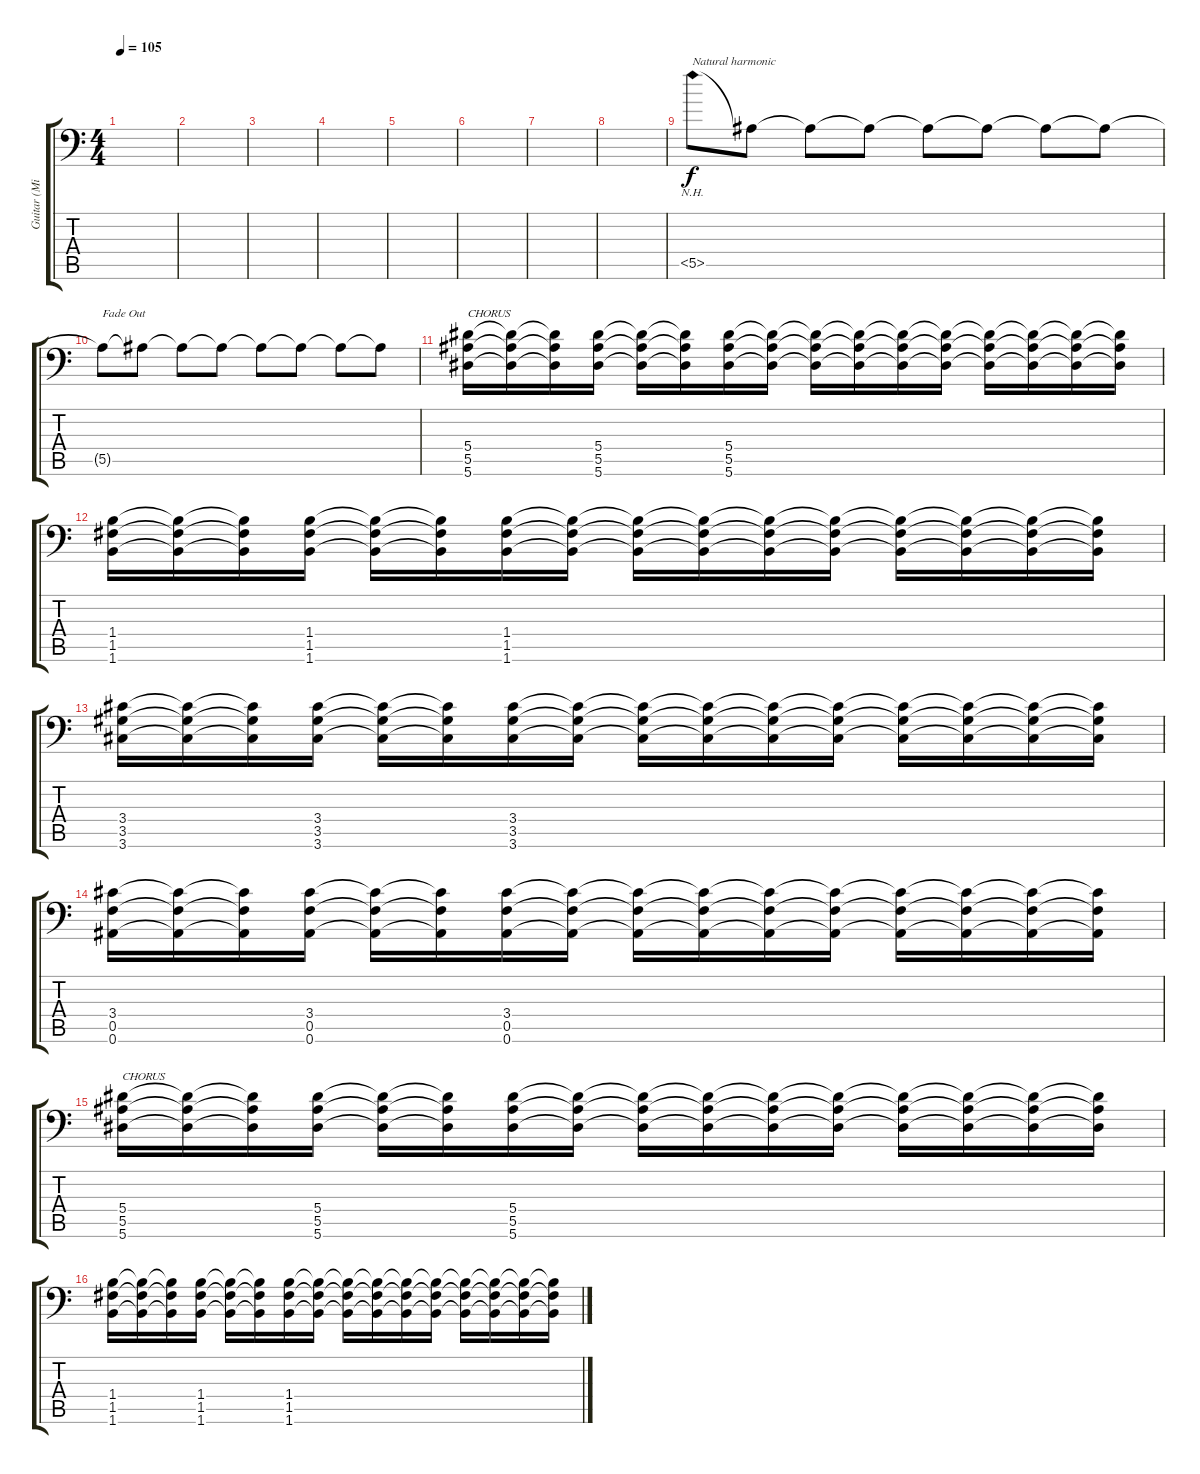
\track ("Guitar (Mike Shinoda)" "Guitar (Mi") {instrument distortionguitar}
\staff {score tabs}
\tuning (C4 G3 Eb3 Bb2 F2 Bb1) {hide}
\ts (4 4)
\tempo 105
\clef f4
\ks c
|
|
|
|
|
|
|
|
5.5{nh}.8{txt "Natural harmonic" volume 0} 5.5{t}.8 5.5{t}.8{volume 2} 5.5{t}.8{volume 3} 5.5{t}.8{volume 4} 5.5{t}.8{volume 5} 5.5{t}.8{volume 6} 5.5{t}.8{volume 7} |
5.5{t}.8{txt "Fade Out" volume 8 instrument distortionguitar} 5.5{t}.8{volume 9} 5.5{t}.8{volume 10} 5.5{t}.8{volume 11} 5.5{t}.8{volume 12} 5.5{t}.8{volume 13} 5.5{t}.8{volume 14} 5.5{t}.8{volume 16} |
(5.4 5.5 5.6).16{txt "CHORUS" volume 16 instrument distortionguitar} (5.4{t} 5.5{t} 5.6{t}).16 (5.4{t} 5.5{t} 5.6{t}).16 (5.4 5.5 5.6).16 (5.4{t} 5.5{t} 5.6{t}).16 (5.4{t} 5.5{t} 5.6{t}).16 (5.4 5.5 5.6).16 (5.4{t} 5.5{t} 5.6{t}).16 (5.4{t} 5.5{t} 5.6{t}).16 (5.4{t} 5.5{t} 5.6{t}).16 (5.4{t} 5.5{t} 5.6{t}).16 (5.4{t} 5.5{t} 5.6{t}).16 (5.4{t} 5.5{t} 5.6{t}).16 (5.4{t} 5.5{t} 5.6{t}).16 (5.4{t} 5.5{t} 5.6{t}).16 (5.4{t} 5.5{t} 5.6{t}).16 |
(1.4 1.5 1.6).16{volume 16 instrument distortionguitar} (1.4{t} 1.5{t} 1.6{t}).16 (1.4{t} 1.5{t} 1.6{t}).16 (1.4 1.5 1.6).16 (1.4{t} 1.5{t} 1.6{t}).16 (1.4{t} 1.5{t} 1.6{t}).16 (1.4 1.5 1.6).16 (1.4{t} 1.5{t} 1.6{t}).16 (1.4{t} 1.5{t} 1.6{t}).16 (1.4{t} 1.5{t} 1.6{t}).16 (1.4{t} 1.5{t} 1.6{t}).16 (1.4{t} 1.5{t} 1.6{t}).16 (1.4{t} 1.5{t} 1.6{t}).16 (1.4{t} 1.5{t} 1.6{t}).16 (1.4{t} 1.5{t} 1.6{t}).16 (1.4{t} 1.5{t} 1.6{t}).16 |
(3.4 3.5 3.6).16{volume 16 instrument distortionguitar} (3.4{t} 3.5{t} 3.6{t}).16 (3.4{t} 3.5{t} 3.6{t}).16 (3.4 3.5 3.6).16 (3.4{t} 3.5{t} 3.6{t}).16 (3.4{t} 3.5{t} 3.6{t}).16 (3.4 3.5 3.6).16 (3.4{t} 3.5{t} 3.6{t}).16 (3.4{t} 3.5{t} 3.6{t}).16 (3.4{t} 3.5{t} 3.6{t}).16 (3.4{t} 3.5{t} 3.6{t}).16 (3.4{t} 3.5{t} 3.6{t}).16 (3.4{t} 3.5{t} 3.6{t}).16 (3.4{t} 3.5{t} 3.6{t}).16 (3.4{t} 3.5{t} 3.6{t}).16 (3.4{t} 3.5{t} 3.6{t}).16 |
(3.4 0.5 0.6).16{volume 16 instrument distortionguitar} (3.4{t} 0.5{t} 0.6{t}).16 (3.4{t} 0.5{t} 0.6{t}).16 (3.4 0.5 0.6).16 (3.4{t} 0.5{t} 0.6{t}).16 (3.4{t} 0.5{t} 0.6{t}).16 (3.4 0.5 0.6).16 (3.4{t} 0.5{t} 0.6{t}).16 (3.4{t} 0.5{t} 0.6{t}).16 (3.4{t} 0.5{t} 0.6{t}).16 (3.4{t} 0.5{t} 0.6{t}).16 (3.4{t} 0.5{t} 0.6{t}).16 (3.4{t} 0.5{t} 0.6{t}).16 (3.4{t} 0.5{t} 0.6{t}).16 (3.4{t} 0.5{t} 0.6{t}).16 (3.4{t} 0.5{t} 0.6{t}).16 |
(5.4 5.5 5.6).16{txt "CHORUS" volume 16 instrument distortionguitar} (5.4{t} 5.5{t} 5.6{t}).16 (5.4{t} 5.5{t} 5.6{t}).16 (5.4 5.5 5.6).16 (5.4{t} 5.5{t} 5.6{t}).16 (5.4{t} 5.5{t} 5.6{t}).16 (5.4 5.5 5.6).16 (5.4{t} 5.5{t} 5.6{t}).16 (5.4{t} 5.5{t} 5.6{t}).16 (5.4{t} 5.5{t} 5.6{t}).16 (5.4{t} 5.5{t} 5.6{t}).16 (5.4{t} 5.5{t} 5.6{t}).16 (5.4{t} 5.5{t} 5.6{t}).16 (5.4{t} 5.5{t} 5.6{t}).16 (5.4{t} 5.5{t} 5.6{t}).16 (5.4{t} 5.5{t} 5.6{t}).16 |
(1.4 1.5 1.6).16{volume 16 instrument distortionguitar} (1.4{t} 1.5{t} 1.6{t}).16 (1.4{t} 1.5{t} 1.6{t}).16 (1.4 1.5 1.6).16 (1.4{t} 1.5{t} 1.6{t}).16 (1.4{t} 1.5{t} 1.6{t}).16 (1.4 1.5 1.6).16 (1.4{t} 1.5{t} 1.6{t}).16 (1.4{t} 1.5{t} 1.6{t}).16 (1.4{t} 1.5{t} 1.6{t}).16 (1.4{t} 1.5{t} 1.6{t}).16 (1.4{t} 1.5{t} 1.6{t}).16 (1.4{t} 1.5{t} 1.6{t}).16 (1.4{t} 1.5{t} 1.6{t}).16 (1.4{t} 1.5{t} 1.6{t}).16 (1.4{t} 1.5{t} 1.6{t}).16
